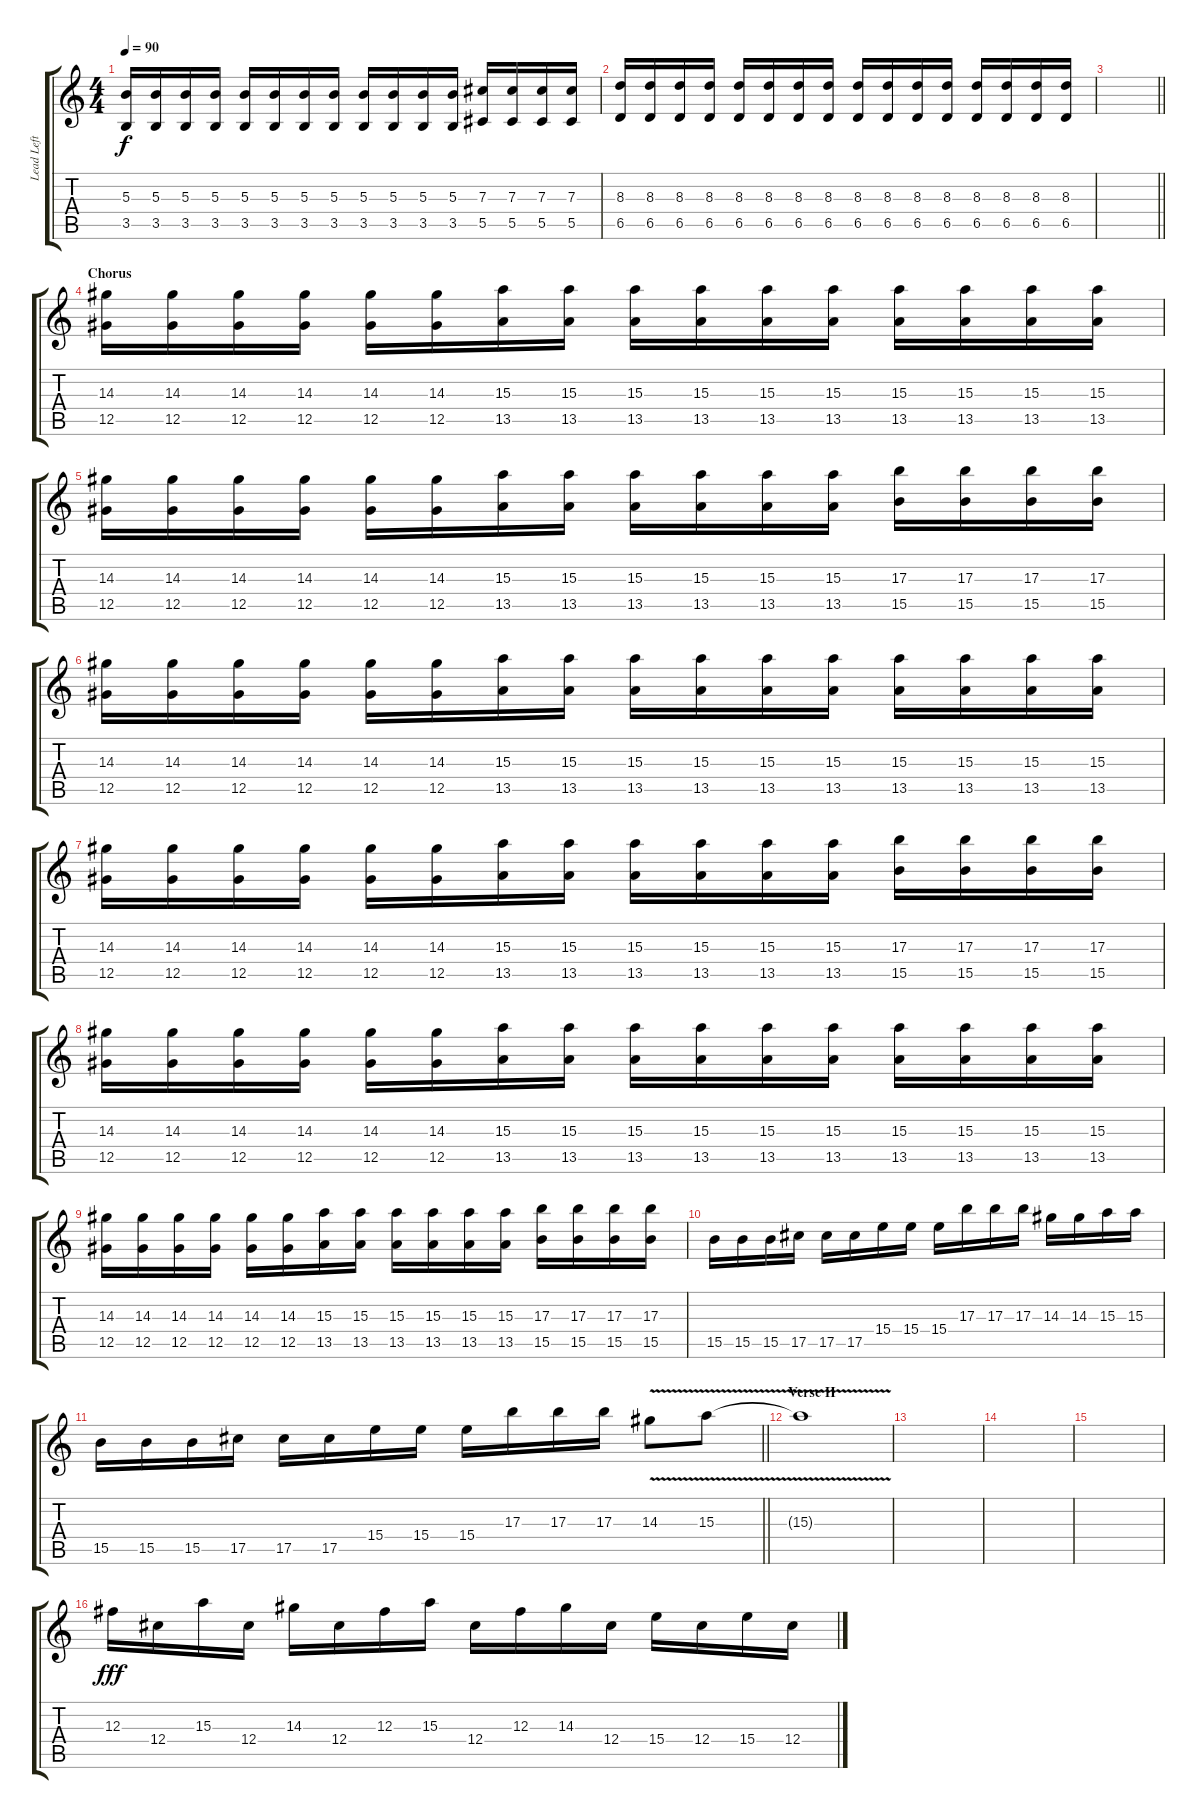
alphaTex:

\track ("Lead Left" "Lead Left") {instrument overdrivenguitar}
\staff {score tabs}
\tuning (Eb4 Bb3 Gb3 Db3 Ab2 Db2) {hide}
\ts (4 4)
\tempo 90
\clef g2
\ks c
(5.3 3.5).16{dy f} (5.3 3.5).16 (5.3 3.5).16 (5.3 3.5).16 (5.3 3.5).16 (5.3 3.5).16 (5.3 3.5).16 (5.3 3.5).16 (5.3 3.5).16 (5.3 3.5).16 (5.3 3.5).16 (5.3 3.5).16 (7.3 5.5).16 (7.3 5.5).16 (7.3 5.5).16 (7.3 5.5).16 |
(8.3 6.5).16 (8.3 6.5).16 (8.3 6.5).16 (8.3 6.5).16 (8.3 6.5).16 (8.3 6.5).16 (8.3 6.5).16 (8.3 6.5).16 (8.3 6.5).16 (8.3 6.5).16 (8.3 6.5).16 (8.3 6.5).16 (8.3 6.5).16 (8.3 6.5).16 (8.3 6.5).16 (8.3 6.5).16 |
\barLineRight lightlight
|
\section ("" "Chorus")
(14.3 12.5).16 (14.3 12.5).16 (14.3 12.5).16 (14.3 12.5).16 (14.3 12.5).16 (14.3 12.5).16 (15.3 13.5).16 (15.3 13.5).16 (15.3 13.5).16 (15.3 13.5).16 (15.3 13.5).16 (15.3 13.5).16 (15.3 13.5).16 (15.3 13.5).16 (15.3 13.5).16 (15.3 13.5).16 |
(14.3 12.5).16 (14.3 12.5).16 (14.3 12.5).16 (14.3 12.5).16 (14.3 12.5).16 (14.3 12.5).16 (15.3 13.5).16 (15.3 13.5).16 (15.3 13.5).16 (15.3 13.5).16 (15.3 13.5).16 (15.3 13.5).16 (17.3 15.5).16 (17.3 15.5).16 (17.3 15.5).16 (17.3 15.5).16 |
(14.3 12.5).16 (14.3 12.5).16 (14.3 12.5).16 (14.3 12.5).16 (14.3 12.5).16 (14.3 12.5).16 (15.3 13.5).16 (15.3 13.5).16 (15.3 13.5).16 (15.3 13.5).16 (15.3 13.5).16 (15.3 13.5).16 (15.3 13.5).16 (15.3 13.5).16 (15.3 13.5).16 (15.3 13.5).16 |
(14.3 12.5).16 (14.3 12.5).16 (14.3 12.5).16 (14.3 12.5).16 (14.3 12.5).16 (14.3 12.5).16 (15.3 13.5).16 (15.3 13.5).16 (15.3 13.5).16 (15.3 13.5).16 (15.3 13.5).16 (15.3 13.5).16 (17.3 15.5).16 (17.3 15.5).16 (17.3 15.5).16 (17.3 15.5).16 |
(14.3 12.5).16 (14.3 12.5).16 (14.3 12.5).16 (14.3 12.5).16 (14.3 12.5).16 (14.3 12.5).16 (15.3 13.5).16 (15.3 13.5).16 (15.3 13.5).16 (15.3 13.5).16 (15.3 13.5).16 (15.3 13.5).16 (15.3 13.5).16 (15.3 13.5).16 (15.3 13.5).16 (15.3 13.5).16 |
(14.3 12.5).16 (14.3 12.5).16 (14.3 12.5).16 (14.3 12.5).16 (14.3 12.5).16 (14.3 12.5).16 (15.3 13.5).16 (15.3 13.5).16 (15.3 13.5).16 (15.3 13.5).16 (15.3 13.5).16 (15.3 13.5).16 (17.3 15.5).16 (17.3 15.5).16 (17.3 15.5).16 (17.3 15.5).16 |
15.5.16 15.5.16 15.5.16 17.5.16 17.5.16 17.5.16 15.4.16 15.4.16 15.4.16 17.3.16 17.3.16 17.3.16 14.3.16 14.3.16 15.3.16 15.3.16 |
\barLineRight lightlight
15.5.16 15.5.16 15.5.16 17.5.16 17.5.16 17.5.16 15.4.16 15.4.16 15.4.16 17.3.16 17.3.16 17.3.16 14.3{v}.8 15.3{v}.8 |
\section ("" "Verse II")
15.3{t}.1 |
|
|
|
12.3.16{dy fff} 12.4.16 15.3.16 12.4.16 14.3.16 12.4.16 12.3.16 15.3.16 12.4.16 12.3.16 14.3.16 12.4.16 15.4.16 12.4.16 15.4.16 12.4.16
